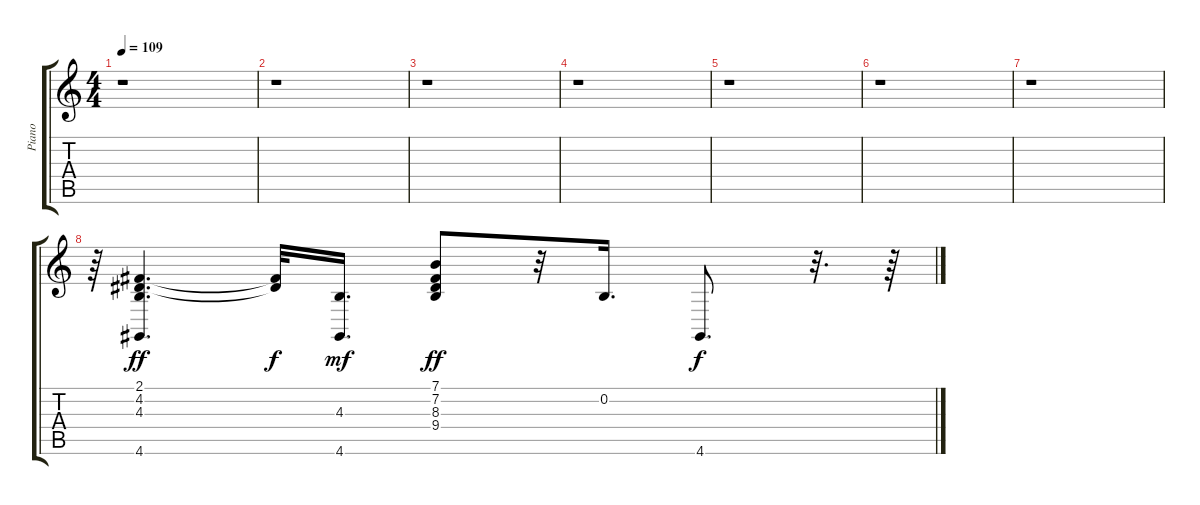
\track ("Piano" "Piano") {instrument brightacousticpiano}
\staff {score tabs}
\tuning (E4 B3 G3 D3 A2 E2) {hide}
\ts (4 4)
\tempo 109
\clef g2
\ks c
r.1{dy f} |
r.1 |
r.1 |
r.1 |
r.1 |
r.1 |
r.1 |
r.64 (2.1 4.2 4.3 4.6).4{d dy ff} (2.1{t} 4.2{t}).32{dy f} (4.3 4.6).16{d dy mf} (7.1 7.2 8.3 9.4).8{dy ff} r.32 0.2.16{d} 4.6.8{d dy f} r.32{d} r.64
